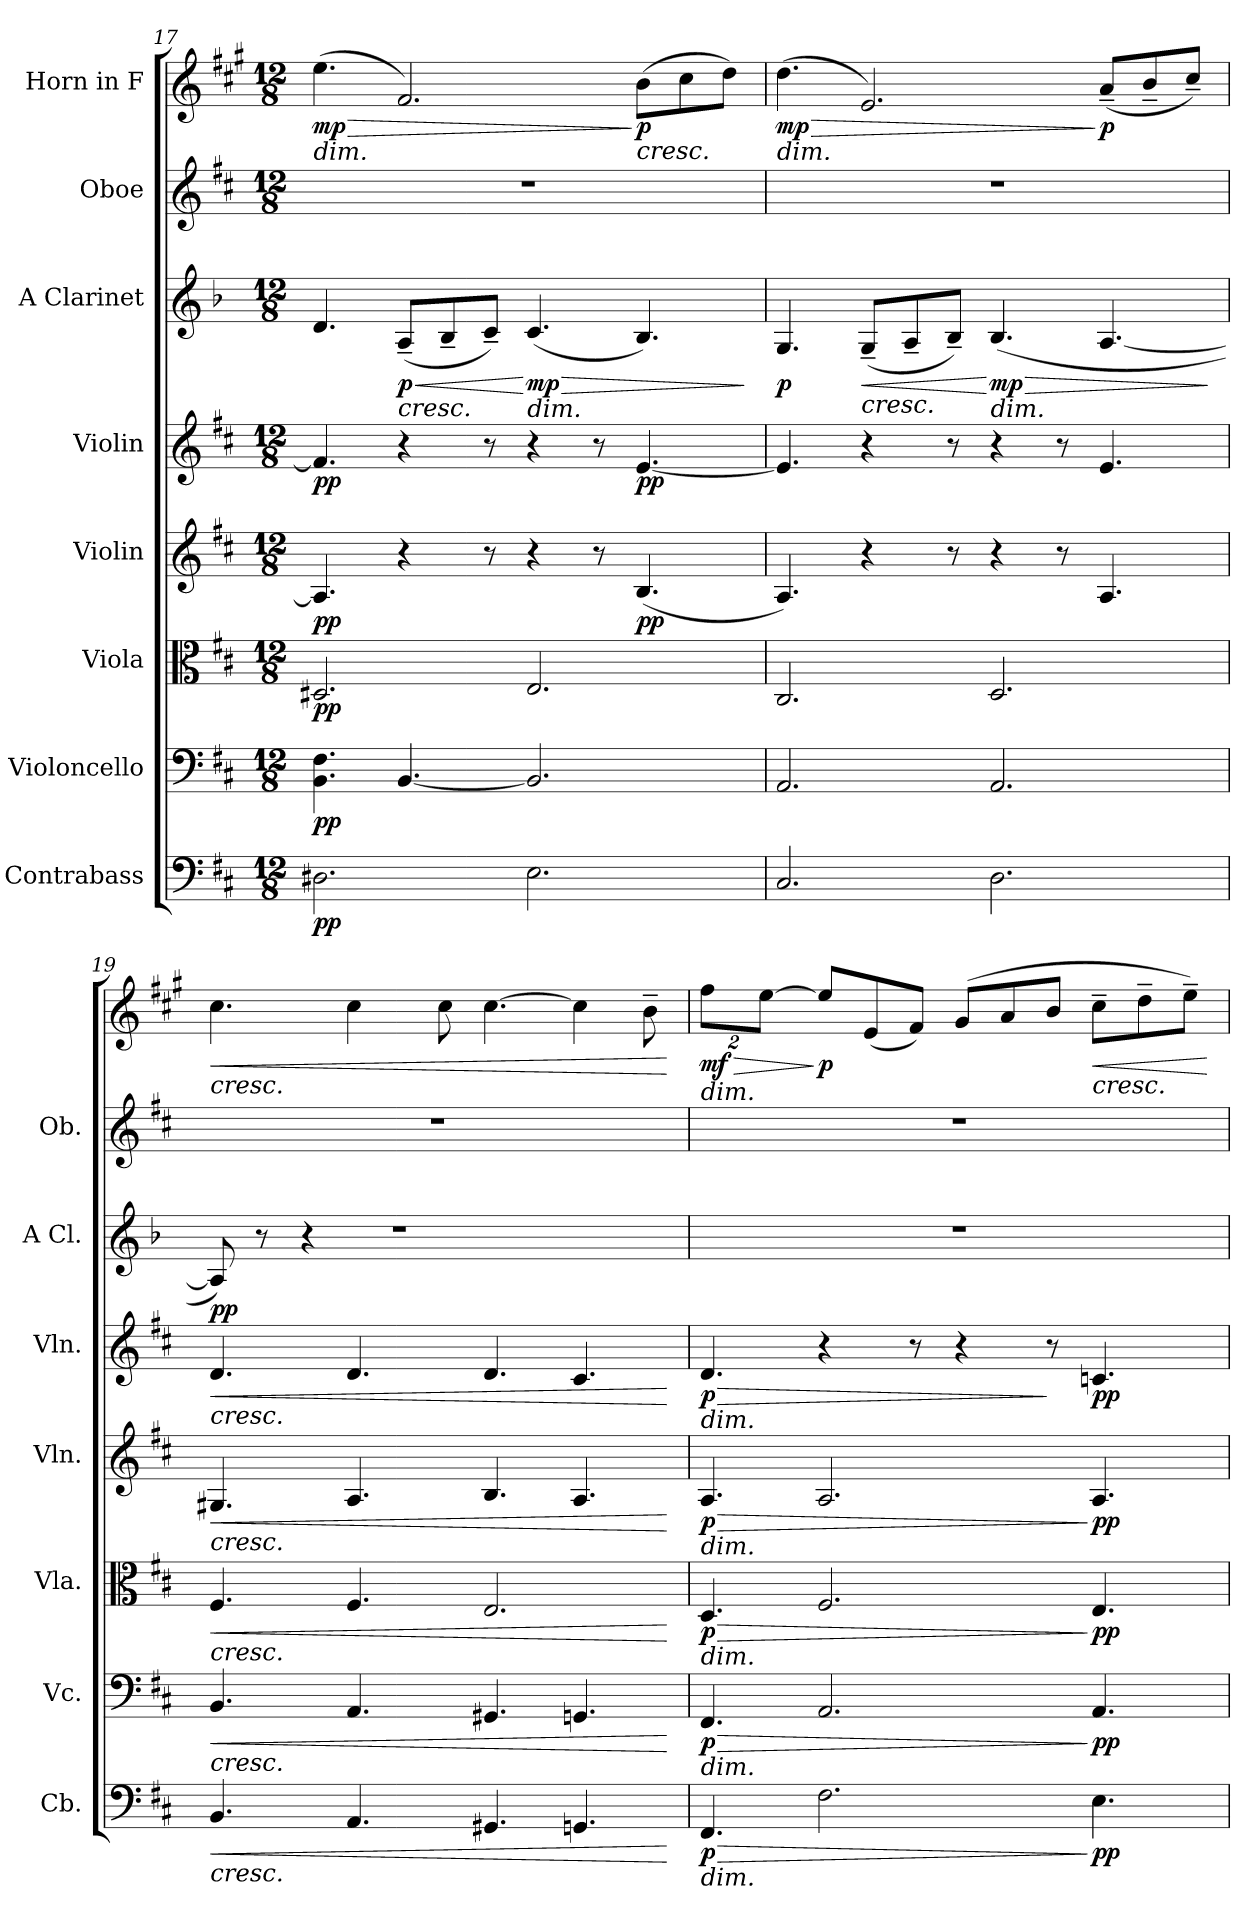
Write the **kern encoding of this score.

**kern	**dynam	**kern	**dynam	**kern	**dynam	**kern	**dynam	**kern	**dynam	**kern	**dynam	**kern	**kern	**dynam
*part8	*part8	*part7	*part7	*part6	*part6	*part5	*part5	*part4	*part4	*part3	*part3	*part2	*part1	*part1
*staff8	*staff8	*staff7	*staff7	*staff6	*staff6	*staff5	*staff5	*staff4	*staff4	*staff3	*staff3	*staff2	*staff1	*staff1
*I"Contrabass	*	*I"Violoncello	*	*I"Viola	*	*I"Violin	*	*I"Violin	*	*I"A Clarinet	*	*I"Oboe	*I"Horn in F	*
*I'Cb.	*	*I'Vc.	*	*I'Vla.	*	*I'Vln.	*	*I'Vln.	*	*I'A Cl.	*	*I'Ob.	*	*
!!LO:PB:g=z
*clefF4	*	*clefF4	*	*clefC3	*	*clefG2	*	*clefG2	*	*clefG2	*	*clefG2	*clefG2	*
*ITrd7c12	*	*	*	*	*	*	*	*	*	*ITrd2c3	*	*	*ITrd4c7	*
*k[f#c#]	*	*k[f#c#]	*	*k[f#c#]	*	*k[f#c#]	*	*k[f#c#]	*	*k[f#c#]	*	*k[f#c#]	*k[f#c#]	*
*M12/8	*	*M12/8	*	*M12/8	*	*M12/8	*	*M12/8	*	*M12/8	*	*M12/8	*M12/8	*
=17	=17	=17	=17	=17	=17	=17	=17	=17	=17	=17	=17	=17	=17	=17
!	!	!	!	!	!	!	!	!	!	!	!	!	!LO:TX:b:i:t=dim.	!
!	!LO:DY:b	!	!LO:DY:b	!	!LO:DY:b	!	!LO:DY:b	!	!LO:DY:b	!	!	!	!	!LO:HP:b
!	!	!	!	!	!	!	!	!	!	!	!	!	!	!LO:DY:n=1:b
2.DD#X\	pp	4.BB\ 4.F#\	pp	2.D#X/	pp	4.A/]	pp	4.f#/]	pp	4.B/	.	1.r	(>4.a\	> mp
!	!	!	!	!	!	!	!	!	!	!LO:TX:b:i:t=cresc.	!	!	!	!
!	!	!	!	!	!	!	!	!	!	!	!LO:HP:b	!	!	!
!	!	!	!	!	!	!	!	!	!	!	!LO:DY:n=1:b	!	!	!
.	.	[4.BB/	.	.	.	4r	.	4r	.	(<8F#~/L	< p	.	2.B/)	.
.	.	.	.	.	.	.	.	.	.	8G~/	.	.	.	.
.	.	.	.	.	.	8r	.	8r	.	8A~/J)	.	.	.	.
!	!	!	!	!	!	!	!	!	!	!LO:TX:b:i:t=dim.	!	!	!	!
!	!	!	!	!	!	!	!	!	!	!	!LO:HP:n=1:b	!	!	!
!	!	!	!	!	!	!	!	!	!	!	!LO:DY:n=2:b	!	!	!
2.EE\	.	2.BB/]	.	2.E/	.	4r	.	4r	.	(<4.A/	[ > mp	.	.	.
.	.	.	.	.	.	8r	.	8r	.	.	.	.	.	.
!	!	!	!	!	!	!	!	!	!	!	!	!	!LO:TX:b:i:t=cresc.	!
!	!	!	!	!	!	!	!LO:DY:b	!	!LO:DY:b	!	!	!	!	!LO:DY:n=2:b
.	.	.	.	.	.	(<4.B/	pp	[4.e/	pp	4.G/)	.	.	(>8e\L	] p
.	.	.	.	.	.	.	.	.	.	.	.	.	8f#\	.
.	.	.	.	.	.	.	.	.	.	.	.	.	8g\J)	.
.	.	.	.	.	.	.	.	.	.	.	]	.	.	.
=18	=18	=18	=18	=18	=18	=18	=18	=18	=18	=18	=18	=18	=18	=18
!	!	!	!	!	!	!	!	!	!	!	!	!	!LO:TX:b:i:t=dim.	!
!	!	!	!	!	!	!	!	!	!	!	!LO:DY:b	!	!	!LO:HP:b
!	!	!	!	!	!	!	!	!	!	!	!	!	!	!LO:DY:n=1:b
2.CC#/	.	2.AA/	.	2.C#/	.	4.A/)	.	4.e/]	.	4.E/	p	1.r	(>4.g\	> mp
!	!	!	!	!	!	!	!	!	!	!LO:TX:b:i:t=cresc.	!	!	!	!
!	!	!	!	!	!	!	!	!	!	!	!LO:HP:b	!	!	!
.	.	.	.	.	.	4r	.	4r	.	(<8E~/L	<	.	2.A/)	.
.	.	.	.	.	.	.	.	.	.	8F#~/	.	.	.	.
.	.	.	.	.	.	8r	.	8r	.	8G~/J)	.	.	.	.
!	!	!	!	!	!	!	!	!	!	!LO:TX:b:i:t=dim.	!	!	!	!
!	!	!	!	!	!	!	!	!	!	!	!LO:HP:n=1:b	!	!	!
!	!	!	!	!	!	!	!	!	!	!	!LO:DY:n=1:b	!	!	!
2.DD\	.	2.AA/	.	2.D/	.	4r	.	4r	.	(<4.G/	[ > mp	.	.	.
.	.	.	.	.	.	8r	.	8r	.	.	.	.	.	.
!	!	!	!	!	!	!	!	!	!	!	!	!	!	!LO:DY:n=2:b
.	.	.	.	.	.	4.A/	.	4.e/	.	[4.F#/	.	.	(<8d~/L	] p
.	.	.	.	.	.	.	.	.	.	.	.	.	8e~/	.
.	.	.	.	.	.	.	.	.	.	.	.	.	8f#~/J)	.
.	.	.	.	.	.	.	.	.	.	.	]	.	.	.
=19	=19	=19	=19	=19	=19	=19	=19	=19	=19	=19	=19	=19	=19	=19
!	!	!	!	!	!	!	!	!	!	!	!	!	!LO:TX:b:i:t=cresc.	!
!	!	!	!	!	!	!	!	!LO:TX:b:i:t=cresc.	!	!	!	!	!	!
!	!	!	!	!	!	!LO:TX:b:i:t=cresc.	!	!	!	!	!	!	!	!
!	!	!	!	!LO:TX:b:i:t=cresc.	!	!	!	!	!	!	!	!	!	!
!	!	!LO:TX:b:i:t=cresc.	!	!	!	!	!	!	!	!	!	!	!	!
!LO:TX:b:i:t=cresc.	!	!	!	!	!	!	!	!	!	!	!	!	!	!
!	!LO:HP:b	!	!LO:HP:b	!	!LO:HP:b	!	!LO:HP:b	!	!LO:HP:b	!	!LO:DY:b	!	!	!LO:HP:b
4.BBB/	<	4.BB/	<	4.F#/	<	4.G#X/	<	4.d/	<	8F#/])	pp	1.r	4.f#\	<
.	.	.	.	.	.	.	.	.	.	8r	.	.	.	.
.	.	.	.	.	.	.	.	.	.	4r	.	.	.	.
4.AAA/	.	4.AA/	.	4.F#/	.	4.A/	.	4.d/	.	.	.	.	4f#\	.
.	.	.	.	.	.	.	.	.	.	1r	.	.	.	.
.	.	.	.	.	.	.	.	.	.	.	.	.	8f#\	.
4.GGG#X/	.	4.GG#X/	.	2.E/	.	4.B/	.	4.d/	.	.	.	.	[4.f#\	.
4.GGGn/	.	4.GGn/	.	.	.	4.A/	.	4.c#/	.	.	.	.	4f#\]	.
.	.	.	.	.	.	.	.	.	.	.	.	.	8e~\	.
.	[	.	[	.	[	.	[	.	[	.	.	.	.	[
!!LO:PB:g=z
=20	=20	=20	=20	=20	=20	=20	=20	=20	=20	=20	=20	=20	=20	=20
!	!LO:HP:b	!	!LO:HP:b	!	!LO:HP:b	!	!LO:HP:b	!	!LO:HP:b	!	!	!	!	!
*	*	*	*	*	*	*	*	*	*	*	*	*	*Xbrackettup	*
!	!	!	!	!	!	!	!	!	!	!	!	!	!LO:TX:b:i:t=dim.	!
!	!	!	!	!	!	!	!	!LO:TX:b:i:t=dim.	!	!	!	!	!	!
!	!	!	!	!	!	!LO:TX:b:i:t=dim.	!	!	!	!	!	!	!	!
!	!	!	!	!LO:TX:b:i:t=dim.	!	!	!	!	!	!	!	!	!	!
!	!	!LO:TX:b:i:t=dim.	!	!	!	!	!	!	!	!	!	!	!	!
!LO:TX:b:i:t=dim.	!	!	!	!	!	!	!	!	!	!	!	!	!	!
!	!LO:DY:n=1:b	!	!LO:DY:n=1:b	!	!LO:DY:n=1:b	!	!LO:DY:n=1:b	!	!LO:DY:n=1:b	!	!	!	!	!LO:HP:b
!	!	!	!	!	!	!	!	!	!	!	!	!	!	!LO:DY:n=1:b
4.FFF#/	> p	4.FF#/	> p	4.D/	> p	4.A/	> p	4.d/	> p	1.r	.	1.r	16%3b\L	> mf
.	.	.	.	.	.	.	.	.	.	.	.	.	[16%3a\J	.
!	!	!	!	!	!	!	!	!	!	!	!	!	!	!LO:DY:n=2:b
2.FF#\	.	2.AA/	.	2.F#/	.	2.A/	.	4r	.	.	.	.	8a/L]	] p
.	.	.	.	.	.	.	.	.	.	.	.	.	(<8A/	.
.	.	.	.	.	.	.	.	8r	.	.	.	.	8B/J)	.
.	.	.	.	.	.	.	.	4r	.	.	.	.	(>8c#/L	.
.	.	.	.	.	.	.	.	.	.	.	.	.	8d/	.
.	.	.	.	.	.	.	.	8r	]	.	.	.	8e/J	.
!	!	!	!	!	!	!	!	!	!	!	!	!	!LO:TX:b:i:t=cresc.	!
!	!LO:DY:n=2:b	!	!LO:DY:n=2:b	!	!LO:DY:n=2:b	!	!LO:DY:n=2:b	!	!LO:DY:n=2:b	!	!	!	!	!LO:HP:b
4.EE\	] pp	4.AA/	] pp	4.E/	] pp	4.A/	] pp	4.cn/	pp	.	.	.	8f#~\L	<
.	.	.	.	.	.	.	.	.	.	.	.	.	8g~\	.
.	.	.	.	.	.	.	.	.	.	.	.	.	8a~\J)	.
.	.	.	.	.	.	.	.	.	.	.	.	.	.	[
=	=	=	=	=	=	=	=	=	=	=	=	=	=	=
*-	*-	*-	*-	*-	*-	*-	*-	*-	*-	*-	*-	*-	*-	*-
